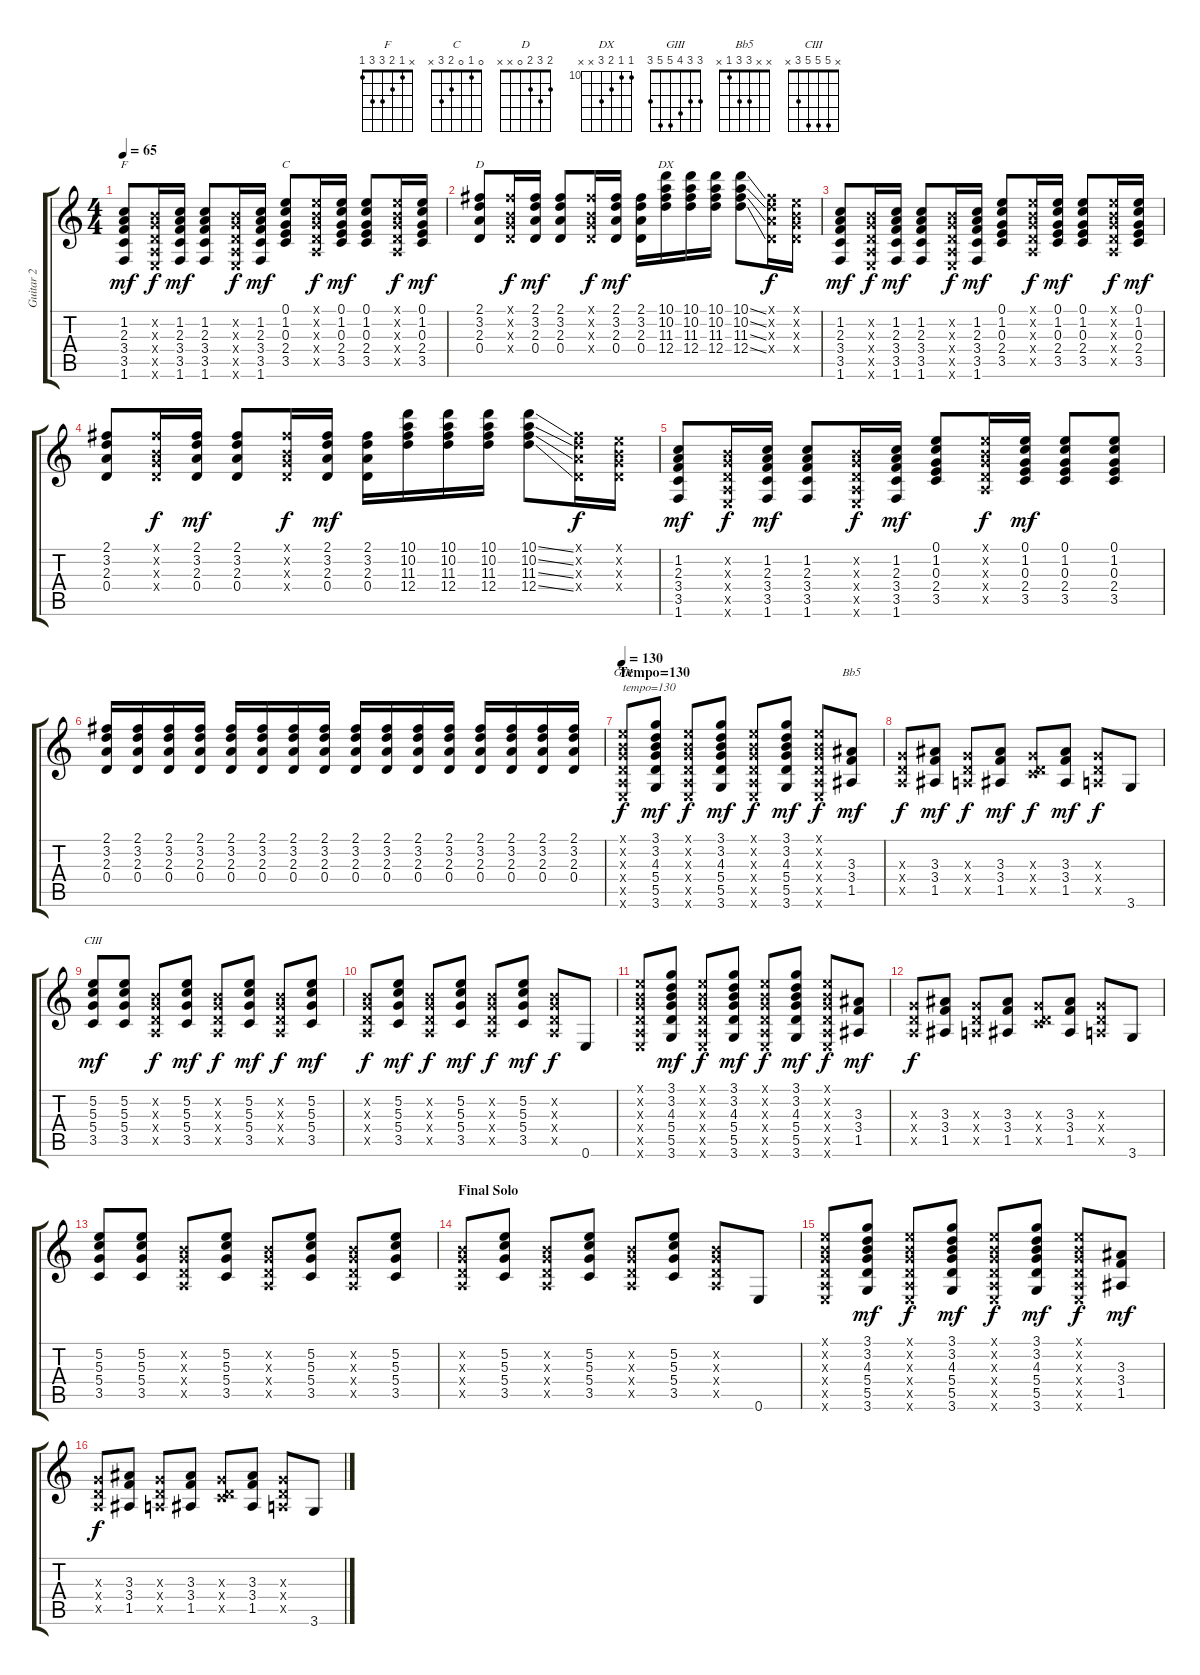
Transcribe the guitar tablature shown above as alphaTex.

\track ("Guitar 2" "Guitar 2") {instrument electricguitarjazz}
\staff {score tabs}
\tuning (E4 B3 G3 D3 A2 E2) {hide}
\chord ("F" x 1 2 3 3 1)
\chord ("C" 0 1 0 2 3 x)
\chord ("D" 2 3 2 0 x x)
\chord ("DX" 10 10 11 12 x x) {firstfret 10}
\chord ("GIII" 3 3 4 5 5 3)
\chord ("Bb5" x x 3 3 1 x)
\chord ("CIII" x 5 5 5 3 x)
\ts (4 4)
\tempo 65
\clef g2
\ks c
(1.2 2.3 3.4 3.5 1.6).8{ch "F" dy mf} (0.2{x} 0.3{x} 0.4{x} 0.5{x} 0.6{x}).16{dy f} (1.2 2.3 3.4 3.5 1.6).16{dy mf} (1.2 2.3 3.4 3.5 1.6).8 (0.2{x} 0.3{x} 0.4{x} 0.5{x} 0.6{x}).16{dy f} (1.2 2.3 3.4 3.5 1.6).16{dy mf} (0.1 1.2 0.3 2.4 3.5).8{ch "C"} (0.1{x} 0.2{x} 0.3{x} 0.4{x} 0.5{x}).16{dy f} (0.1 1.2 0.3 2.4 3.5).16{dy mf} (0.1 1.2 0.3 2.4 3.5).8 (0.1{x} 0.2{x} 0.3{x} 0.4{x} 0.5{x}).16{dy f} (0.1 1.2 0.3 2.4 3.5).16{dy mf} |
(2.1 3.2 2.3 0.4).8{ch "D"} (2.1{x} 0.2{x} 0.3{x} 0.4{x}).16{dy f} (2.1 3.2 2.3 0.4).16{dy mf} (2.1 3.2 2.3 0.4).8 (2.1{x} 0.2{x} 0.3{x} 0.4{x}).16{dy f} (2.1 3.2 2.3 0.4).16{dy mf} (2.1 3.2 2.3 0.4).16 (10.1 10.2 11.3 12.4).16{ch "DX"} (10.1 10.2 11.3 12.4).16 (10.1 10.2 11.3 12.4).16 (10.1{ss} 10.2{ss} 11.3{ss} 12.4{ss}).8 (2.1{x} 3.2{x} 2.3{x} 0.4{x}).16{dy f} (0.1{x} 0.2{x} 0.3{x} 0.4{x}).16 |
(1.2 2.3 3.4 3.5 1.6).8{dy mf} (0.2{x} 0.3{x} 0.4{x} 0.5{x} 0.6{x}).16{dy f} (1.2 2.3 3.4 3.5 1.6).16{dy mf} (1.2 2.3 3.4 3.5 1.6).8 (0.2{x} 0.3{x} 0.4{x} 0.5{x} 0.6{x}).16{dy f} (1.2 2.3 3.4 3.5 1.6).16{dy mf} (0.1 1.2 0.3 2.4 3.5).8 (0.1{x} 0.2{x} 0.3{x} 0.4{x} 0.5{x}).16{dy f} (0.1 1.2 0.3 2.4 3.5).16{dy mf} (0.1 1.2 0.3 2.4 3.5).8 (0.1{x} 0.2{x} 0.3{x} 0.4{x} 0.5{x}).16{dy f} (0.1 1.2 0.3 2.4 3.5).16{dy mf} |
(2.1 3.2 2.3 0.4).8 (2.1{x} 0.2{x} 0.3{x} 0.4{x}).16{dy f} (2.1 3.2 2.3 0.4).16{dy mf} (2.1 3.2 2.3 0.4).8 (2.1{x} 0.2{x} 0.3{x} 0.4{x}).16{dy f} (2.1 3.2 2.3 0.4).16{dy mf} (2.1 3.2 2.3 0.4).16 (10.1 10.2 11.3 12.4).16 (10.1 10.2 11.3 12.4).16 (10.1 10.2 11.3 12.4).16 (10.1{ss} 10.2{ss} 11.3{ss} 12.4{ss}).8 (2.1{x} 3.2{x} 2.3{x} 0.4{x}).16{dy f} (0.1{x} 0.2{x} 0.3{x} 0.4{x}).16 |
(1.2 2.3 3.4 3.5 1.6).8{dy mf} (0.2{x} 0.3{x} 0.4{x} 0.5{x} 0.6{x}).16{dy f} (1.2 2.3 3.4 3.5 1.6).16{dy mf} (1.2 2.3 3.4 3.5 1.6).8 (0.2{x} 0.3{x} 0.4{x} 0.5{x} 0.6{x}).16{dy f} (1.2 2.3 3.4 3.5 1.6).16{dy mf} (0.1 1.2 0.3 2.4 3.5).8 (0.1{x} 0.2{x} 0.3{x} 0.4{x} 0.5{x}).16{dy f} (0.1 1.2 0.3 2.4 3.5).16{dy mf} (0.1 1.2 0.3 2.4 3.5).8 (0.1 1.2 0.3 2.4 3.5).8 |
(2.1 3.2 2.3 0.4).16 (2.1 3.2 2.3 0.4).16 (2.1 3.2 2.3 0.4).16 (2.1 3.2 2.3 0.4).16 (2.1 3.2 2.3 0.4).16 (2.1 3.2 2.3 0.4).16 (2.1 3.2 2.3 0.4).16 (2.1 3.2 2.3 0.4).16 (2.1 3.2 2.3 0.4).16 (2.1 3.2 2.3 0.4).16 (2.1 3.2 2.3 0.4).16 (2.1 3.2 2.3 0.4).16 (2.1 3.2 2.3 0.4).16 (2.1 3.2 2.3 0.4).16 (2.1 3.2 2.3 0.4).16 (2.1 3.2 2.3 0.4).16 |
\section ("" "Tempo=130")
\tempo 130
(0.1{x} 0.2{x} 0.3{x} 0.4{x} 0.5{x} 0.6{x}).8{ch "GIII" txt "tempo=130" dy f} (3.1 3.2 4.3 5.4 5.5 3.6).8{dy mf} (0.1{x} 0.2{x} 0.3{x} 0.4{x} 0.5{x} 0.6{x}).8{dy f} (3.1 3.2 4.3 5.4 5.5 3.6).8{dy mf} (0.1{x} 0.2{x} 0.3{x} 0.4{x} 0.5{x} 0.6{x}).8{dy f} (3.1 3.2 4.3 5.4 5.5 3.6).8{dy mf} (0.1{x} 0.2{x} 0.3{x} 0.4{x} 0.5{x} 0.6{x}).8{dy f} (3.3 3.4 1.5).8{ch "Bb5" dy mf} |
(0.3{x} 0.4{x} 0.5{x}).8{dy f} (3.3 3.4 1.5).8{dy mf} (0.3{x} 0.4{x} 0.5{x}).8{dy f} (3.3 3.4 1.5).8{dy mf} (0.3{x} 0.4{x} 3.5{x}).8{dy f} (3.3 3.4 1.5).8{dy mf} (0.3{x} 0.4{x} 0.5{x}).8{dy f} 3.6.8 |
(5.2 5.3 5.4 3.5).8{ch "CIII" dy mf} (5.2 5.3 5.4 3.5).8 (0.2{x} 0.3{x} 0.4{x} 0.5{x}).8{dy f} (5.2 5.3 5.4 3.5).8{dy mf} (0.2{x} 0.3{x} 0.4{x} 0.5{x}).8{dy f} (5.2 5.3 5.4 3.5).8{dy mf} (0.2{x} 0.3{x} 0.4{x} 0.5{x}).8{dy f} (5.2 5.3 5.4 3.5).8{dy mf} |
(0.2{x} 0.3{x} 0.4{x} 0.5{x}).8{dy f} (5.2 5.3 5.4 3.5).8{dy mf} (0.2{x} 0.3{x} 0.4{x} 0.5{x}).8{dy f} (5.2 5.3 5.4 3.5).8{dy mf} (0.2{x} 0.3{x} 0.4{x} 0.5{x}).8{dy f} (5.2 5.3 5.4 3.5).8{dy mf} (0.2{x} 0.3{x} 0.4{x} 0.5{x}).8{dy f} 0.6.8 |
(0.1{x} 0.2{x} 0.3{x} 0.4{x} 0.5{x} 0.6{x}).8 (3.1 3.2 4.3 5.4 5.5 3.6).8{dy mf} (0.1{x} 0.2{x} 0.3{x} 0.4{x} 0.5{x} 0.6{x}).8{dy f} (3.1 3.2 4.3 5.4 5.5 3.6).8{dy mf} (0.1{x} 0.2{x} 0.3{x} 0.4{x} 0.5{x} 0.6{x}).8{dy f} (3.1 3.2 4.3 5.4 5.5 3.6).8{dy mf} (0.1{x} 0.2{x} 0.3{x} 0.4{x} 0.5{x} 0.6{x}).8{dy f} (3.3 3.4 1.5).8{dy mf} |
(0.3{x} 0.4{x} 0.5{x}).8{dy f} (3.3 3.4 1.5).8 (0.3{x} 0.4{x} 0.5{x}).8 (3.3 3.4 1.5).8 (0.3{x} 0.4{x} 3.5{x}).8 (3.3 3.4 1.5).8 (0.3{x} 0.4{x} 0.5{x}).8 3.6.8 |
(5.2 5.3 5.4 3.5).8 (5.2 5.3 5.4 3.5).8 (0.2{x} 0.3{x} 0.4{x} 0.5{x}).8 (5.2 5.3 5.4 3.5).8 (0.2{x} 0.3{x} 0.4{x} 0.5{x}).8 (5.2 5.3 5.4 3.5).8 (0.2{x} 0.3{x} 0.4{x} 0.5{x}).8 (5.2 5.3 5.4 3.5).8 |
\section ("" "Final Solo")
(0.2{x} 0.3{x} 0.4{x} 0.5{x}).8 (5.2 5.3 5.4 3.5).8 (0.2{x} 0.3{x} 0.4{x} 0.5{x}).8 (5.2 5.3 5.4 3.5).8 (0.2{x} 0.3{x} 0.4{x} 0.5{x}).8 (5.2 5.3 5.4 3.5).8 (0.2{x} 0.3{x} 0.4{x} 0.5{x}).8 0.6.8 |
(0.1{x} 0.2{x} 0.3{x} 0.4{x} 0.5{x} 0.6{x}).8 (3.1 3.2 4.3 5.4 5.5 3.6).8{dy mf} (0.1{x} 0.2{x} 0.3{x} 0.4{x} 0.5{x} 0.6{x}).8{dy f} (3.1 3.2 4.3 5.4 5.5 3.6).8{dy mf} (0.1{x} 0.2{x} 0.3{x} 0.4{x} 0.5{x} 0.6{x}).8{dy f} (3.1 3.2 4.3 5.4 5.5 3.6).8{dy mf} (0.1{x} 0.2{x} 0.3{x} 0.4{x} 0.5{x} 0.6{x}).8{dy f} (3.3 3.4 1.5).8{dy mf} |
(0.3{x} 0.4{x} 0.5{x}).8{dy f} (3.3 3.4 1.5).8 (0.3{x} 0.4{x} 0.5{x}).8 (3.3 3.4 1.5).8 (0.3{x} 0.4{x} 3.5{x}).8 (3.3 3.4 1.5).8 (0.3{x} 0.4{x} 0.5{x}).8 3.6.8
